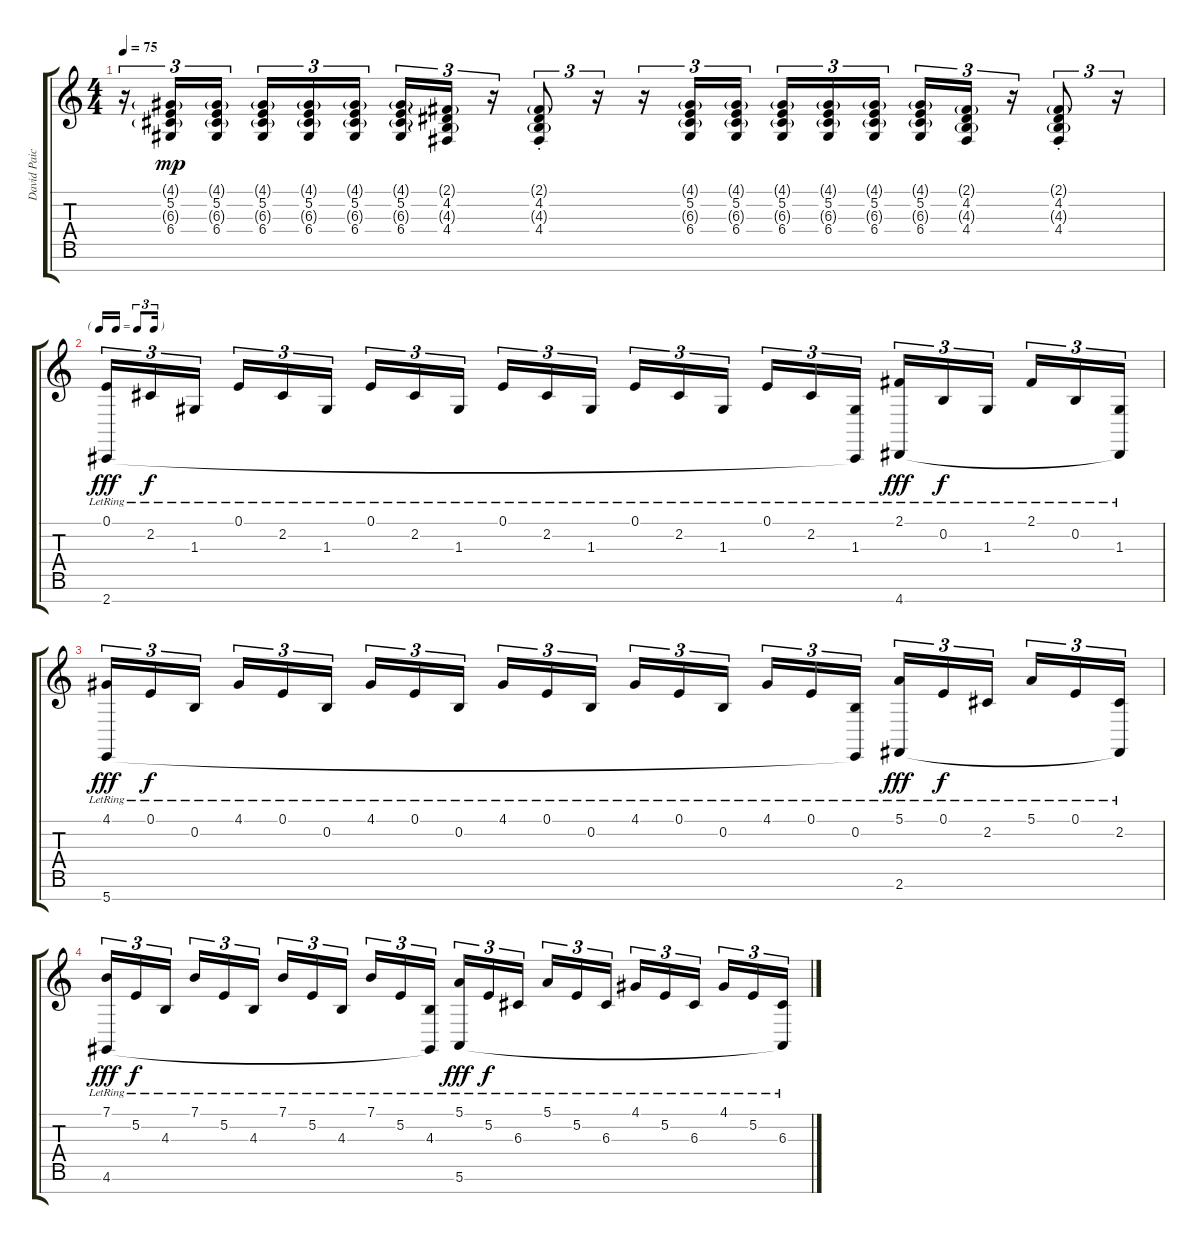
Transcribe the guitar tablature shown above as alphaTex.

\track ("David Paich" "David Paic") {instrument acousticgrandpiano}
\staff {score tabs}
\tuning (E4 B3 G3 D3 A2 E2 B1) {hide}
\ts (4 4)
\tempo 75
\clef g2
\ks c
r.16{tu (3 2) dy mp} (4.1{g} 5.2 6.3{g} 6.4).16{tu (3 2)} (4.1{g} 5.2 6.3{g} 6.4).16{tu (3 2) beam splitsecondary} (4.1{g} 5.2 6.3{g} 6.4).16{tu (3 2)} (4.1{g} 5.2 6.3{g} 6.4).16{tu (3 2)} (4.1{g} 5.2 6.3{g} 6.4).16{tu (3 2)} (4.1{g} 5.2 6.3{g} 6.4).16{tu (3 2)} (2.1{g} 4.2 4.3{g} 4.4).16{tu (3 2)} r.16{tu (3 2)} (2.1{g st} 4.2{st} 4.3{g st} 4.4{st}).8{tu (3 2)} r.16{tu (3 2)} r.16{tu (3 2)} (4.1{g} 5.2 6.3{g} 6.4).16{tu (3 2)} (4.1{g} 5.2 6.3{g} 6.4).16{tu (3 2) beam splitsecondary} (4.1{g} 5.2 6.3{g} 6.4).16{tu (3 2)} (4.1{g} 5.2 6.3{g} 6.4).16{tu (3 2)} (4.1{g} 5.2 6.3{g} 6.4).16{tu (3 2)} (4.1{g} 5.2 6.3{g} 6.4).16{tu (3 2)} (2.1{g} 4.2 4.3{g} 4.4).16{tu (3 2)} r.16{tu (3 2)} (2.1{g st} 4.2{st} 4.3{g st} 4.4{st}).8{tu (3 2)} r.16{tu (3 2)} |
\tf triplet16th
(0.1{lr} 2.7).16{tu (3 2) dy fff volume 8} 2.2{lr}.16{tu (3 2) dy f} 1.3{lr}.16{tu (3 2) beam splitsecondary} 0.1{lr}.16{tu (3 2)} 2.2{lr}.16{tu (3 2)} 1.3{lr}.16{tu (3 2)} 0.1{lr}.16{tu (3 2)} 2.2{lr}.16{tu (3 2)} 1.3{lr}.16{tu (3 2) beam splitsecondary} 0.1{lr}.16{tu (3 2)} 2.2{lr}.16{tu (3 2)} 1.3{lr}.16{tu (3 2)} 0.1{lr}.16{tu (3 2)} 2.2{lr}.16{tu (3 2)} 1.3{lr}.16{tu (3 2) beam splitsecondary} 0.1{lr}.16{tu (3 2)} 2.2{lr}.16{tu (3 2)} (1.3{lr} 2.7{t}).16{tu (3 2)} (2.1{lr} 4.7).16{tu (3 2) dy fff} 0.2{lr}.16{tu (3 2) dy f} 1.3{lr}.16{tu (3 2) beam splitsecondary} 2.1{lr}.16{tu (3 2)} 0.2{lr}.16{tu (3 2)} (1.3{lr} 4.7{t}).16{tu (3 2)} |
(4.1{lr} 5.7).16{tu (3 2) dy fff} 0.1{lr}.16{tu (3 2) dy f} 0.2{lr}.16{tu (3 2) beam splitsecondary} 4.1{lr}.16{tu (3 2)} 0.1{lr}.16{tu (3 2)} 0.2{lr}.16{tu (3 2)} 4.1{lr}.16{tu (3 2)} 0.1{lr}.16{tu (3 2)} 0.2{lr}.16{tu (3 2) beam splitsecondary} 4.1{lr}.16{tu (3 2)} 0.1{lr}.16{tu (3 2)} 0.2{lr}.16{tu (3 2)} 4.1{lr}.16{tu (3 2)} 0.1{lr}.16{tu (3 2)} 0.2{lr}.16{tu (3 2) beam splitsecondary} 4.1{lr}.16{tu (3 2)} 0.1{lr}.16{tu (3 2)} (0.2{lr} 5.7{t}).16{tu (3 2)} (5.1{lr} 2.6).16{tu (3 2) dy fff} 0.1{lr}.16{tu (3 2) dy f} 2.2{lr}.16{tu (3 2) beam splitsecondary} 5.1{lr}.16{tu (3 2)} 0.1{lr}.16{tu (3 2)} (2.2{lr} 2.6{t}).16{tu (3 2)} |
(7.1{lr} 4.6).16{tu (3 2) dy fff} 5.2{lr}.16{tu (3 2) dy f} 4.3{lr}.16{tu (3 2) beam splitsecondary} 7.1{lr}.16{tu (3 2)} 5.2{lr}.16{tu (3 2)} 4.3{lr}.16{tu (3 2)} 7.1{lr}.16{tu (3 2)} 5.2{lr}.16{tu (3 2)} 4.3{lr}.16{tu (3 2) beam splitsecondary} 7.1{lr}.16{tu (3 2)} 5.2{lr}.16{tu (3 2)} (4.3{lr} 4.6{t}).16{tu (3 2)} (5.1{lr} 5.6).16{tu (3 2) dy fff} 5.2{lr}.16{tu (3 2) dy f} 6.3{lr}.16{tu (3 2) beam splitsecondary} 5.1{lr}.16{tu (3 2)} 5.2{lr}.16{tu (3 2)} 6.3{lr}.16{tu (3 2)} 4.1{lr}.16{tu (3 2)} 5.2{lr}.16{tu (3 2)} 6.3{lr}.16{tu (3 2) beam splitsecondary} 4.1{lr}.16{tu (3 2)} 5.2{lr}.16{tu (3 2)} (6.3{lr} 5.6{t}).16{tu (3 2)}
